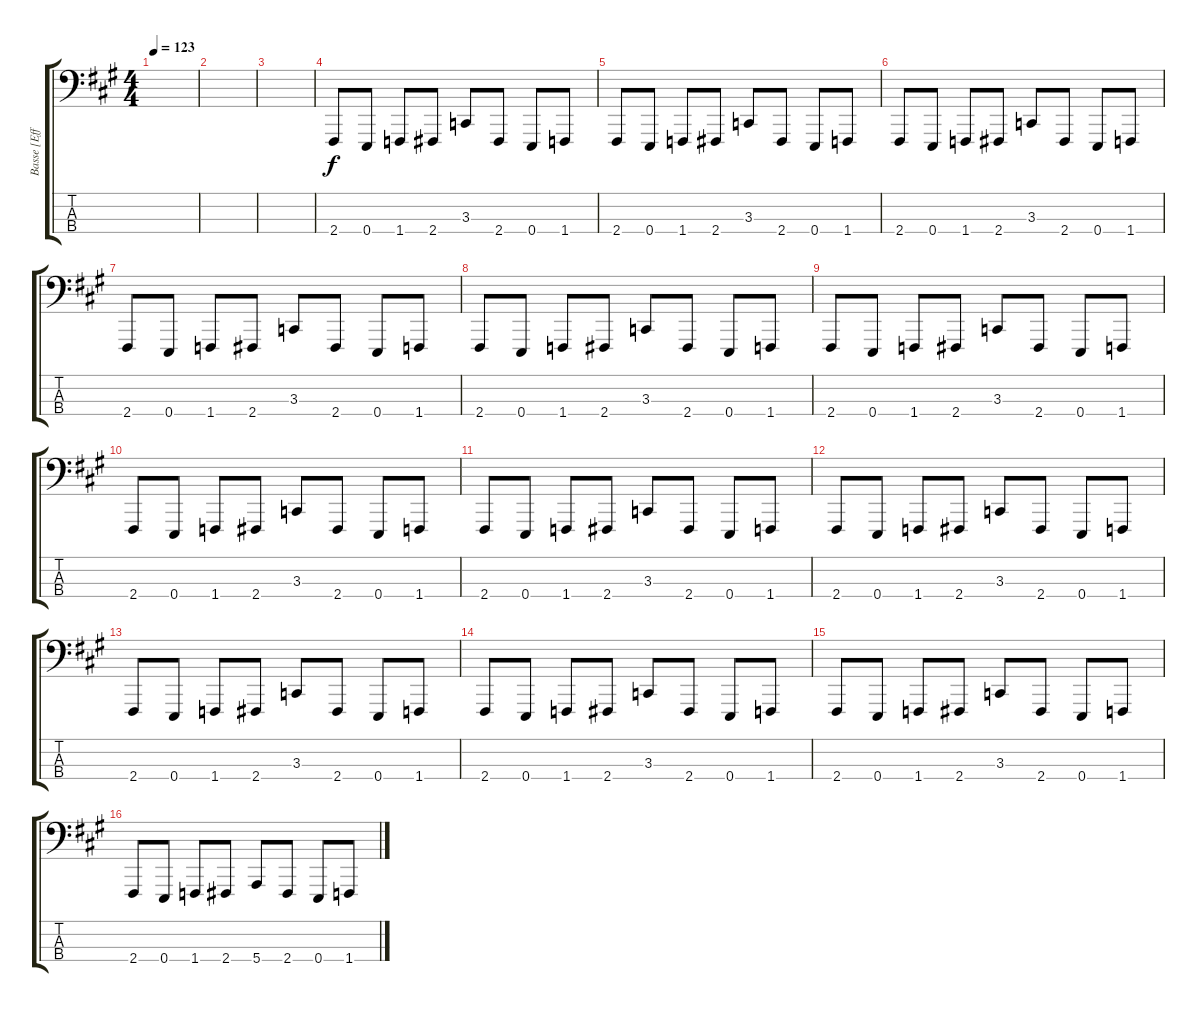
\track ("Basse [Effets)" "Basse [Eff") {instrument lead2sawtooth}
\staff {score tabs}
\tuning (G2 D2 A1 E1) {hide}
\ts (4 4)
\tempo 123
\clef f4
\ks a
|
|
|
2.4.8 0.4.8 1.4.8 2.4.8 3.3.8 2.4.8 0.4.8 1.4.8 |
2.4.8 0.4.8 1.4.8 2.4.8 3.3.8 2.4.8 0.4.8 1.4.8 |
2.4.8 0.4.8 1.4.8 2.4.8 3.3.8 2.4.8 0.4.8 1.4.8 |
2.4.8 0.4.8 1.4.8 2.4.8 3.3.8 2.4.8 0.4.8 1.4.8 |
2.4.8 0.4.8 1.4.8 2.4.8 3.3.8 2.4.8 0.4.8 1.4.8 |
2.4.8 0.4.8 1.4.8 2.4.8 3.3.8 2.4.8 0.4.8 1.4.8 |
2.4.8 0.4.8 1.4.8 2.4.8 3.3.8 2.4.8 0.4.8 1.4.8 |
2.4.8 0.4.8 1.4.8 2.4.8 3.3.8 2.4.8 0.4.8 1.4.8 |
2.4.8 0.4.8 1.4.8 2.4.8 3.3.8 2.4.8 0.4.8 1.4.8 |
2.4.8 0.4.8 1.4.8 2.4.8 3.3.8 2.4.8 0.4.8 1.4.8 |
2.4.8 0.4.8 1.4.8 2.4.8 3.3.8 2.4.8 0.4.8 1.4.8 |
2.4.8 0.4.8 1.4.8 2.4.8 3.3.8 2.4.8 0.4.8 1.4.8 |
2.4.8 0.4.8 1.4.8 2.4.8 5.4.8 2.4.8 0.4.8 1.4.8
